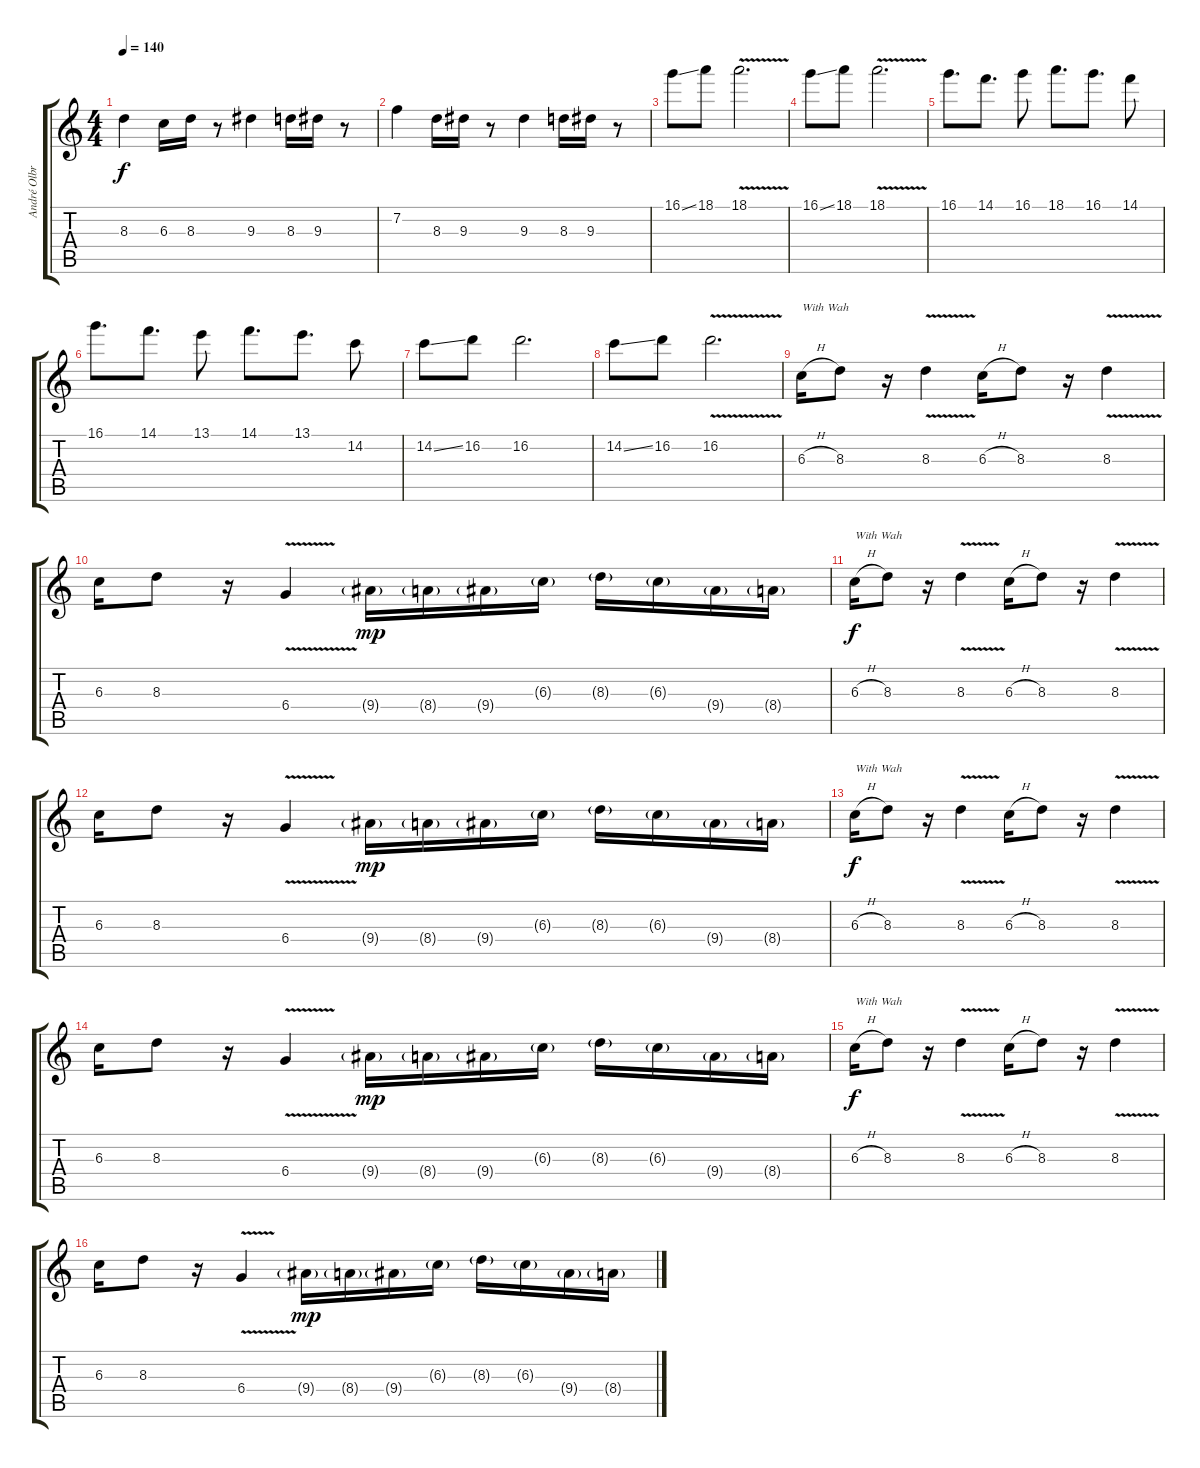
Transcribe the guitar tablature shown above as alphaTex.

\track ("André Olbrich" "André Olbr") {instrument distortionguitar}
\staff {score tabs}
\tuning (Eb4 Bb3 Gb3 Db3 Ab2 Eb2) {hide}
\ts (4 4)
\tempo 140
\clef g2
\ks c
8.3.4{dy f volume 13 instrument overdrivenguitar} 6.3.16 8.3.16 r.8 9.3.4 8.3.16 9.3.16 r.8 |
7.2.4 8.3.16 9.3.16 r.8 9.3.4 8.3.16 9.3.16 r.8 |
16.1{ss}.8{volume 11} 18.1.8 18.1{v}.2{d} |
16.1{ss}.8 18.1.8 18.1{v}.2{d} |
16.1.8{d} 14.1.8{d} 16.1.8 18.1.8{d} 16.1.8{d} 14.1.8 |
16.1.8{d} 14.1.8{d} 13.1.8 14.1.8{d} 13.1.8{d} 14.2.8 |
14.2{ss}.8 16.2.8 16.2.2{d} |
14.2{ss}.8 16.2.8 16.2{v}.2{d} |
6.3{h}.16{txt "With Wah" volume 13 instrument distortionguitar} 8.3.8 r.16 8.3{v}.4 6.3{h}.16 8.3.8 r.16 8.3{v}.4 |
6.3.16 8.3.8 r.16 6.4{v}.4 9.4{g}.16{dy mp} 8.4{g}.16 9.4{g}.16 6.3{g}.16 8.3{g}.16 6.3{g}.16 9.4{g}.16 8.4{g}.16 |
6.3{h}.16{txt "With Wah" dy f} 8.3.8 r.16 8.3{v}.4 6.3{h}.16 8.3.8 r.16 8.3{v}.4 |
6.3.16 8.3.8 r.16 6.4{v}.4 9.4{g}.16{dy mp} 8.4{g}.16 9.4{g}.16 6.3{g}.16 8.3{g}.16 6.3{g}.16 9.4{g}.16 8.4{g}.16 |
6.3{h}.16{txt "With Wah" dy f} 8.3.8 r.16 8.3{v}.4 6.3{h}.16 8.3.8 r.16 8.3{v}.4 |
6.3.16 8.3.8 r.16 6.4{v}.4 9.4{g}.16{dy mp} 8.4{g}.16 9.4{g}.16 6.3{g}.16 8.3{g}.16 6.3{g}.16 9.4{g}.16 8.4{g}.16 |
6.3{h}.16{txt "With Wah" dy f} 8.3.8 r.16 8.3{v}.4 6.3{h}.16 8.3.8 r.16 8.3{v}.4 |
6.3.16 8.3.8 r.16 6.4{v}.4 9.4{g}.16{dy mp} 8.4{g}.16 9.4{g}.16 6.3{g}.16 8.3{g}.16 6.3{g}.16 9.4{g}.16 8.4{g}.16
